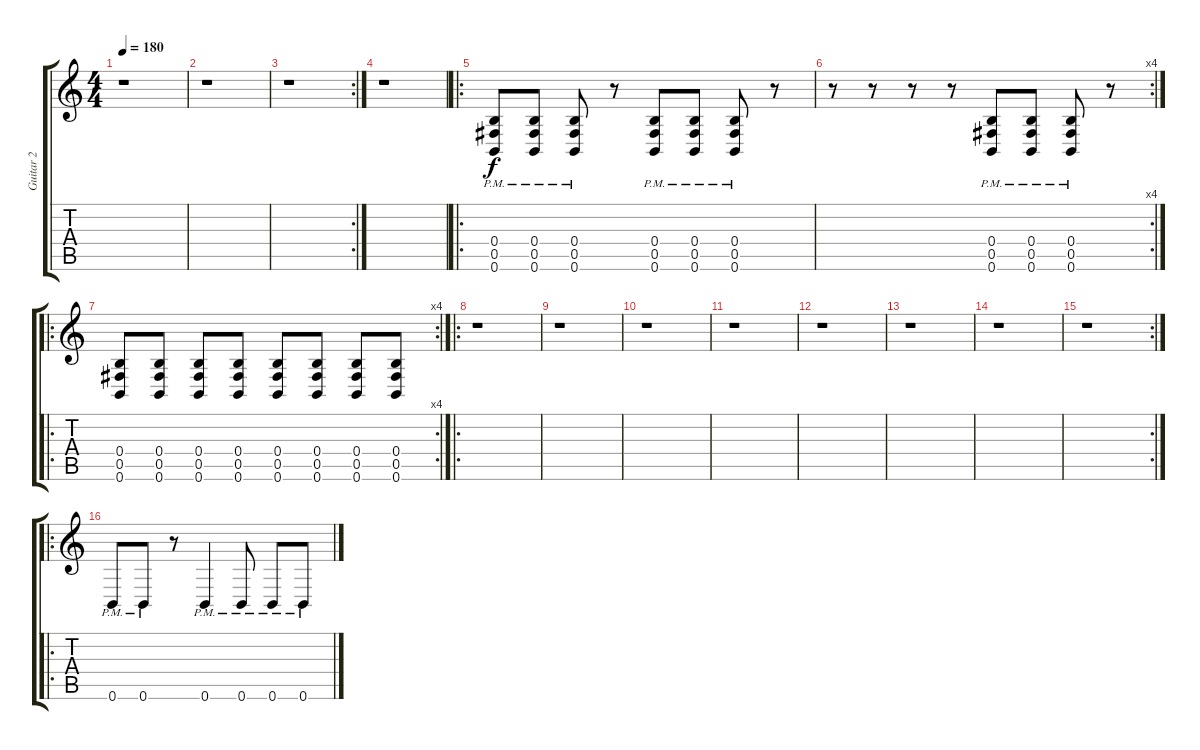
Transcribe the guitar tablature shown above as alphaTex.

\track ("Guitar 2" "Guitar 2") {instrument acousticguitarsteel}
\staff {score tabs}
\tuning (Db4 Ab3 E3 B2 Gb2 B1) {hide}
\ts (4 4)
\tempo 180
\clef g2
\ks c
r.1{dy f} |
r.1 |
\rc 2
r.1 |
r.1 |
\ro
(0.4{pm} 0.5{pm} 0.6{pm}).8 (0.4{pm} 0.5 0.6{pm}).8 (0.4{pm} 0.5{pm} 0.6{pm}).8 r.8 (0.4{pm} 0.5{pm} 0.6{pm}).8 (0.4{pm} 0.5{pm} 0.6{pm}).8 (0.4{pm} 0.5{pm} 0.6{pm}).8 r.8 |
\rc 4
r.8 r.8 r.8 r.8 (0.4{pm} 0.5{pm} 0.6{pm}).8 (0.4{pm} 0.5{pm} 0.6{pm}).8 (0.4{pm} 0.5{pm} 0.6{pm}).8 r.8 |
\ro
\rc 4
(0.4 0.5 0.6).8 (0.4 0.5 0.6).8 (0.4 0.5 0.6).8 (0.4 0.5 0.6).8 (0.4 0.5 0.6).8 (0.4 0.5 0.6).8 (0.4 0.5 0.6).8 (0.4 0.5 0.6).8 |
\ro
r.1 |
r.1 |
r.1 |
r.1 |
r.1 |
r.1 |
r.1 |
\rc 2
r.1 |
\ro
0.6{pm}.8 0.6{pm}.8 r.8 0.6{pm}.4 0.6{pm}.8 0.6{pm}.8 0.6{pm}.8
